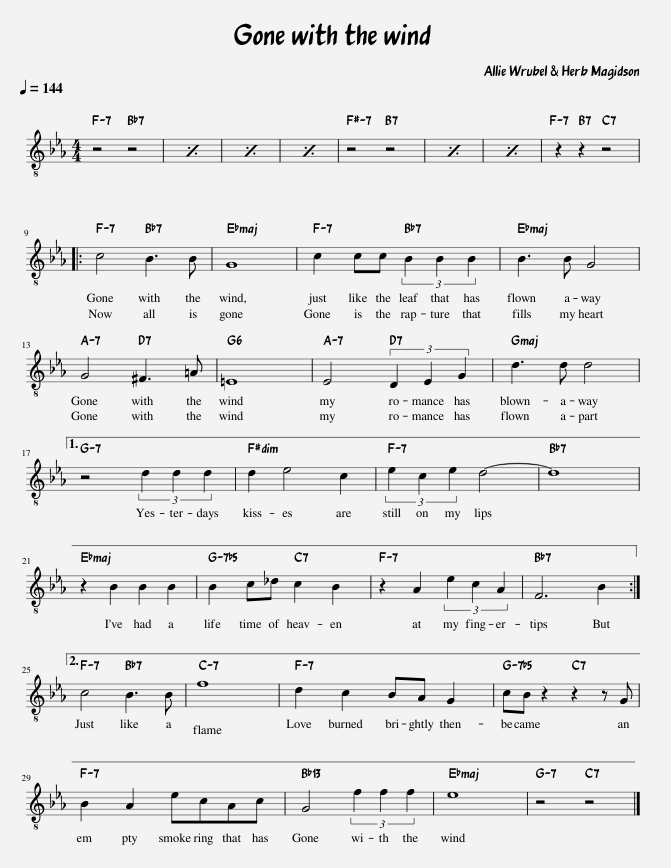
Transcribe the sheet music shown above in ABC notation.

X:1
L:1/8
Q:1/4=144
M:4/4
I:linebreak $
K:Eb
V:1 treble-8
V:1
 z4 z4 | x8 | x8 | x8 | z4 z4 | %5
 x8 | x8 | z2 z2 z4 |:$ c4 B3 B | G8 | %10
 c2 cc (3B2 B2 B2 | B3 B G4 |$ G4 ^F3 =A | =E8 | E4 (3D2 E2 G2 | %15
 d3 d d4 |1$ z4 (3d2 d2 d2 | d2 e4 c2 | (3e2 c2 e2 d4- | d8 |$ %20
 z2 B2 B2 B2 | B2 c_d c2 B2 | z2 A2 (3e2 c2 A2 | F6 B2 :|2$ c4 B3 B | %25
 f8 | d2 c2 BA G2 | cB z2 z2 z G |$ B2 A2 ecAc | G4 (3f2 f2 f2 | %30
 e8 | z4 z4 |] %32
